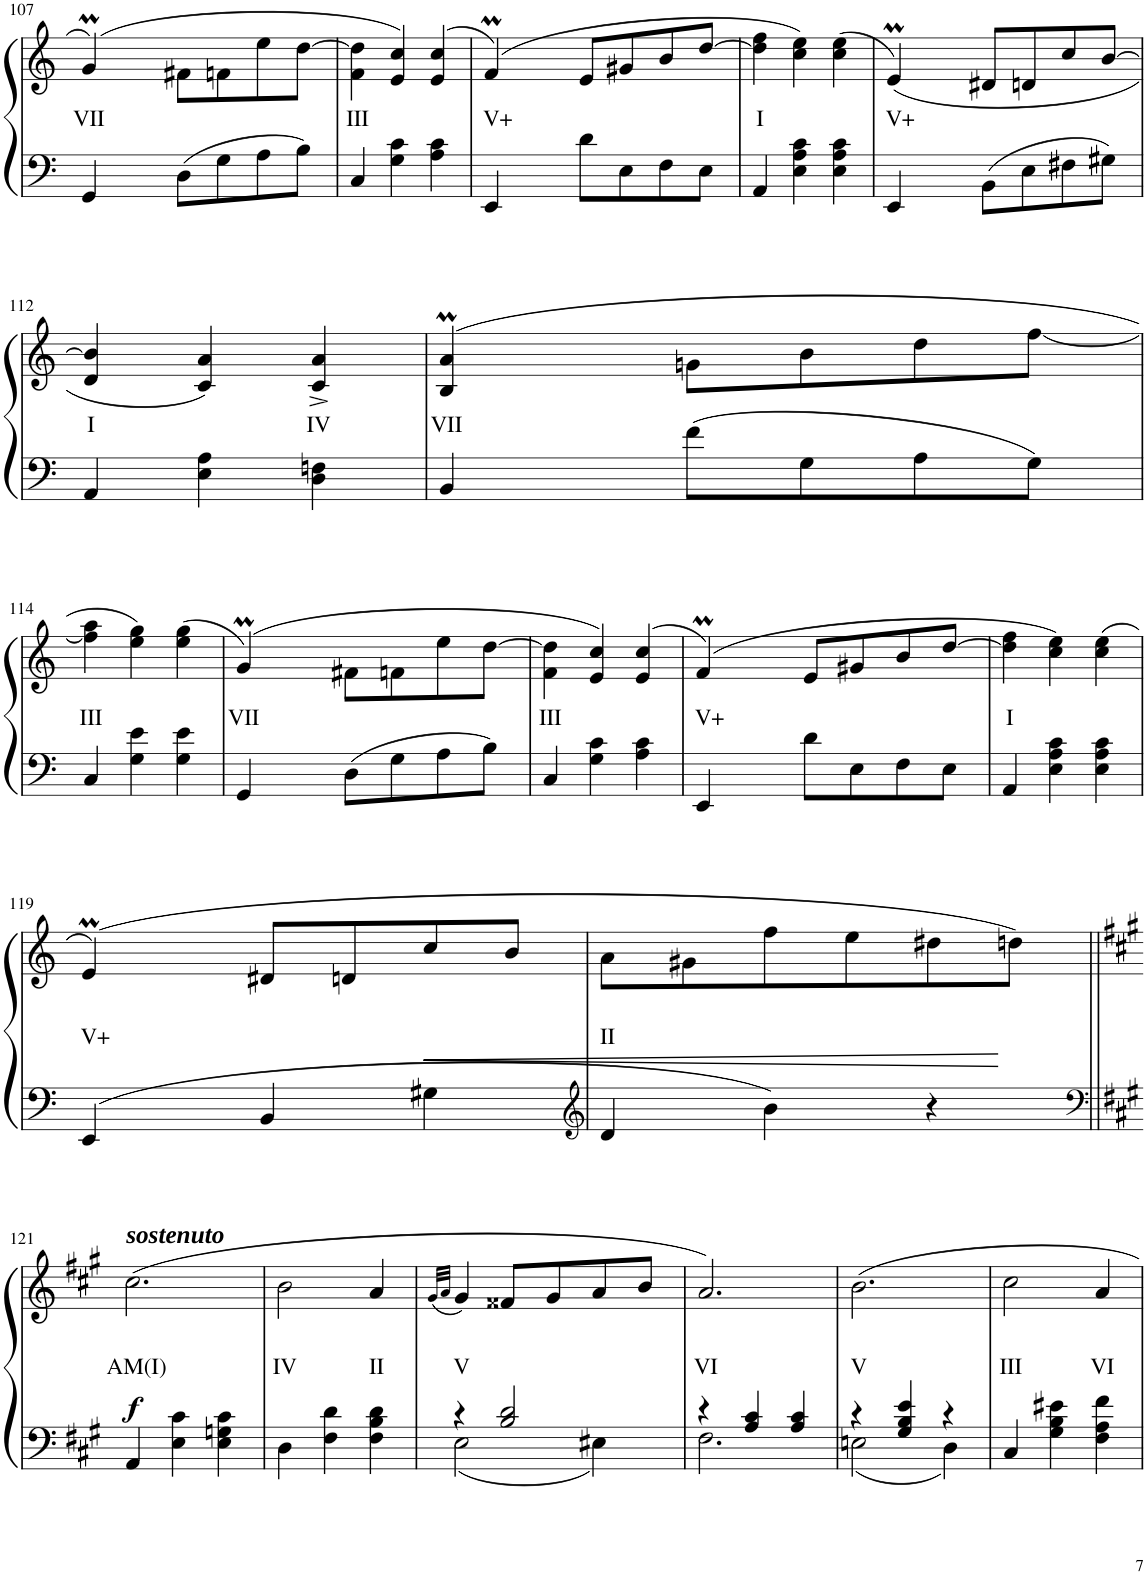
**kern	**kern	**text	**dynam
*part1	*part1	*part1	*part1
*staff2	*staff1	*staff1	*staff1/2
*I"Piano	*	*	*
*I'Pno	*	*	*
!!LO:PB:g=z
*clefF4	*clefG2	*	*
*k[]	*k[]	*	*
*M3/4	*M3/4	*	*
=107	=107	=107	=107
!	!	!LO:LY:b	!
*	*^	*	*
*	*	*Xtuplet	*	*
4GG/	(4gM/	24ryy	VII	.
.	.	24a!	.	.
.	.	6g!	.	.
8D\L	8f#X\L	2ryy	.	.
8G\	8fn\	.	.	.
8A\	8ee\	.	.	.
8B\J	[>8dd\J	.	.	.
*	*v	*v	*	*
=108	=108	=108	=108
!	!	!LO:LY:b	!
4C/	4f\ 4dd\]	III	.
4G\ 4c\	4e/ 4cc/)	.	.
4A\ 4c\	(>4e/ 4cc/	.	.
=109	=109	=109	=109
!	!	!LO:LY:b	!
*	*^	*	*
4EE/	(4fM/)	24ryy	V+	.
.	.	24g!	.	.
.	.	6f!	.	.
8d\L	8e/L	2ryy	.	.
8E\	8g#X/	.	.	.
8F\	8b/	.	.	.
8E\J	[>8dd/J	.	.	.
*	*v	*v	*	*
=110	=110	=110	=110
!	!	!LO:LY:b	!
4AA/	4dd\] 4ff\	I	.
4E\ 4A\ 4c\	4cc\ 4ee\)	.	.
4E\ 4A\ 4c\	(>4cc\ 4ee\	.	.
=111	=111	=111	=111
!	!	!LO:LY:b	!
*	*^	*	*
4EE/	(4em/)	24ryy	V+	.
.	.	24f!	.	.
.	.	6e!	.	.
8BB\L	8d#X/L	2ryy	.	.
8E\	8dn/	.	.	.
8F#X\	8cc/	.	.	.
8G#X\J	[>8b/J	.	.	.
*	*v	*v	*	*
!!LO:LB:g=z
=112	=112	=112	=112
!	!	!LO:LY:b	!
4AA/	4d/ 4b/]	I	.
4E\ 4A\	4c/ 4a/)	.	.
!	!	!LO:LY:b	!
4D\ 4Fn\	4c/^ 4a/^	IV	.
=113	=113	=113	=113
!	!	!LO:LY:b	!
*	*^	*	*
4BB/	(4B/M 4a/M	24ryy	VII	.
.	.	24b!	.	.
.	.	6a!	.	.
8f\L	8gn\L	2ryy	.	.
8G\	8b\	.	.	.
8A\	8dd\	.	.	.
8G\J	[<8ff\J	.	.	.
*	*v	*v	*	*
!!LO:LB:g=z
=114	=114	=114	=114
!	!	!LO:LY:b	!
4C/	4ff\] 4aa\	III	.
4G\ 4e\	4ee\ 4gg\)	.	.
4G\ 4e\	(4ee\ 4gg\	.	.
=115	=115	=115	=115
!	!	!LO:LY:b	!
*	*^	*	*
4GG/	(4gM/)	24ryy	VII	.
.	.	24a!	.	.
.	.	6g!	.	.
8D\L	8f#X\L	2ryy	.	.
8G\	8fn\	.	.	.
8A\	8ee\	.	.	.
8B\J	[>8dd\J	.	.	.
*	*v	*v	*	*
=116	=116	=116	=116
!	!	!LO:LY:b	!
4C/	4f\ 4dd\]	III	.
4G\ 4c\	4e/ 4cc/)	.	.
4A\ 4c\	(>4e/ 4cc/	.	.
=117	=117	=117	=117
!	!	!LO:LY:b	!
*	*^	*	*
4EE/	(4fM/)	24ryy	V+	.
.	.	24g!	.	.
.	.	6f!	.	.
8d\L	8e/L	2ryy	.	.
8E\	8g#X/	.	.	.
8F\	8b/	.	.	.
8E\J	[>8dd/J	.	.	.
*	*v	*v	*	*
=118	=118	=118	=118
!	!	!LO:LY:b	!
4AA/	4dd\] 4ff\	I	.
4E\ 4A\ 4c\	4cc\ 4ee\)	.	.
4E\ 4A\ 4c\	(4cc\ 4ee\	.	.
!!LO:LB:g=z
=119	=119	=119	=119
!	!	!LO:LY:b	!
*	*^	*	*
4EE/	(4em/)	24ryy	V+	.
.	.	24f!	.	.
.	.	6e!	.	.
4BB/	8d#X/L	2ryy	.	.
.	8dn/	.	.	.
!	!	!	!	!LO:HP:b
4G#X\	8cc/	.	.	<
.	8b/J	.	.	.
*	*v	*v	*	*
=120	=120	=120	=120
*clefG2	*	*	*
!	!	!LO:LY:b	!
4d/	8a\L	II	.
.	8g#X\	.	.
4b\	8ff\	.	.
.	8ee\	.	.
4r	8dd#X\	.	.
.	8ddn\J)	.	[
!!LO:LB:g=z
=121||	=121||	=121||	=121||
*clefF4	*	*	*
*k[f#c#g#]	*k[f#c#g#]	*	*
!	!LO:TX:a:Bi:t=sostenuto	!	!
!	!	!LO:LY:b	!LO:DY:b
4AA/	(2.cc#\	AM(I)	f
4E\ 4c#\	.	.	.
4E\ 4Gn\ 4c#\	.	.	.
=122	=122	=122	=122
!	!	!LO:LY:b	!
4D\	2b\	IV	.
4F#\ 4d\	.	.	.
!	!	!LO:LY:b	!
4F#\ 4B\ 4d\	4a/	II	.
=123	=123	=123	=123
.	(32qg#/LLL	.	.
.	32qa/JJJ	.	.
*^	*	*	*
!	!	!	!LO:LY:b	!
4r	2E\	4g#/)	V	.
2B/ 2d/	.	8f##X/L	.	.
.	.	8g#/	.	.
.	4E#X\	8a/	.	.
.	.	8b/J	.	.
=124	=124	=124	=124	=124
!	!	!	!LO:LY:b	!
4r	2.F#\	2.a/)	VI	.
4A/ 4c#/	.	.	.	.
4A/ 4c#/	.	.	.	.
=125	=125	=125	=125	=125
!	!	!	!LO:LY:b	!
4r	2En\	2.b\	V	.
4G#/ 4B/ 4e/	.	.	.	.
4r	4D\	.	.	.
=126	=126	=126	=126	=126
!	!	!	!LO:LY:b	!
*v	*v	*	*	*
4C#/	2cc#\	III	.
4G#\ 4B\ 4e#X\	.	.	.
!	!	!LO:LY:b	!
4F#\ 4A\ 4f#\	4a/	VI	.
=	=	=	=
*-	*-	*-	*-
